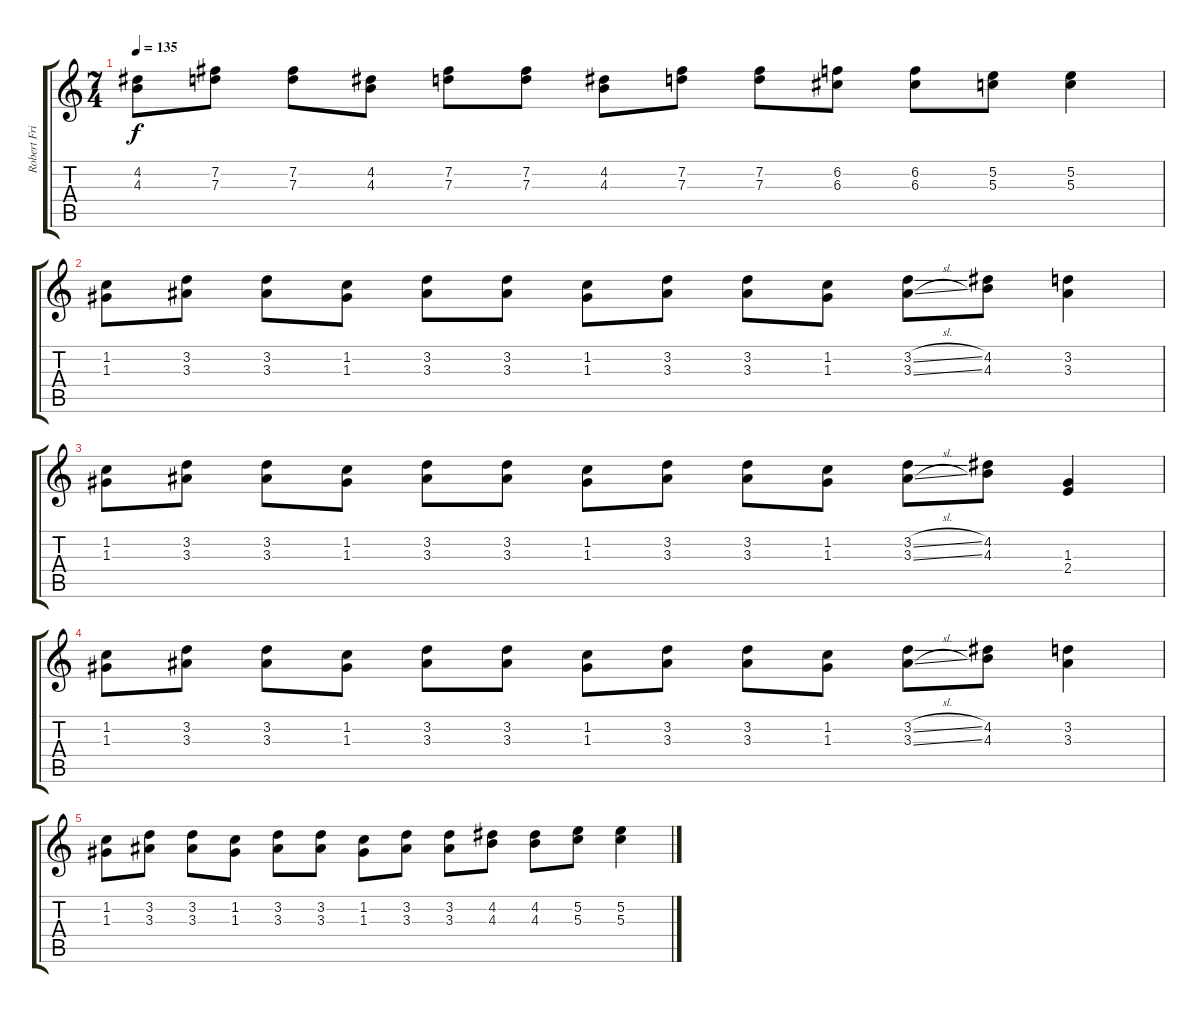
\track ("Robert Fripp" "Robert Fri") {instrument distortionguitar}
\staff {score tabs}
\tuning (E4 B3 G3 D3 A2 E2) {hide}
\ts (7 4)
\tempo 135
\clef g2
\ks c
(4.2 4.3).8{dy f} (7.2 7.3).8 (7.2 7.3).8 (4.2 4.3).8 (7.2 7.3).8 (7.2 7.3).8 (4.2 4.3).8 (7.2 7.3).8 (7.2 7.3).8 (6.2 6.3).8 (6.2 6.3).8 (5.2 5.3).8 (5.2 5.3).4 |
(1.2 1.3).8 (3.2 3.3).8 (3.2 3.3).8 (1.2 1.3).8 (3.2 3.3).8 (3.2 3.3).8 (1.2 1.3).8 (3.2 3.3).8 (3.2 3.3).8 (1.2 1.3).8 (3.2{sl} 3.3{sl}).8 (4.2 4.3).8 (3.2 3.3).4 |
(1.2 1.3).8 (3.2 3.3).8 (3.2 3.3).8 (1.2 1.3).8 (3.2 3.3).8 (3.2 3.3).8 (1.2 1.3).8 (3.2 3.3).8 (3.2 3.3).8 (1.2 1.3).8 (3.2{sl} 3.3{sl}).8 (4.2 4.3).8 (1.3 2.4).4 |
(1.2 1.3).8 (3.2 3.3).8 (3.2 3.3).8 (1.2 1.3).8 (3.2 3.3).8 (3.2 3.3).8 (1.2 1.3).8 (3.2 3.3).8 (3.2 3.3).8 (1.2 1.3).8 (3.2{sl} 3.3{sl}).8 (4.2 4.3).8 (3.2 3.3).4 |
(1.2 1.3).8 (3.2 3.3).8 (3.2 3.3).8 (1.2 1.3).8 (3.2 3.3).8 (3.2 3.3).8 (1.2 1.3).8 (3.2 3.3).8 (3.2 3.3).8 (4.2 4.3).8 (4.2 4.3).8 (5.2 5.3).8 (5.2 5.3).4
